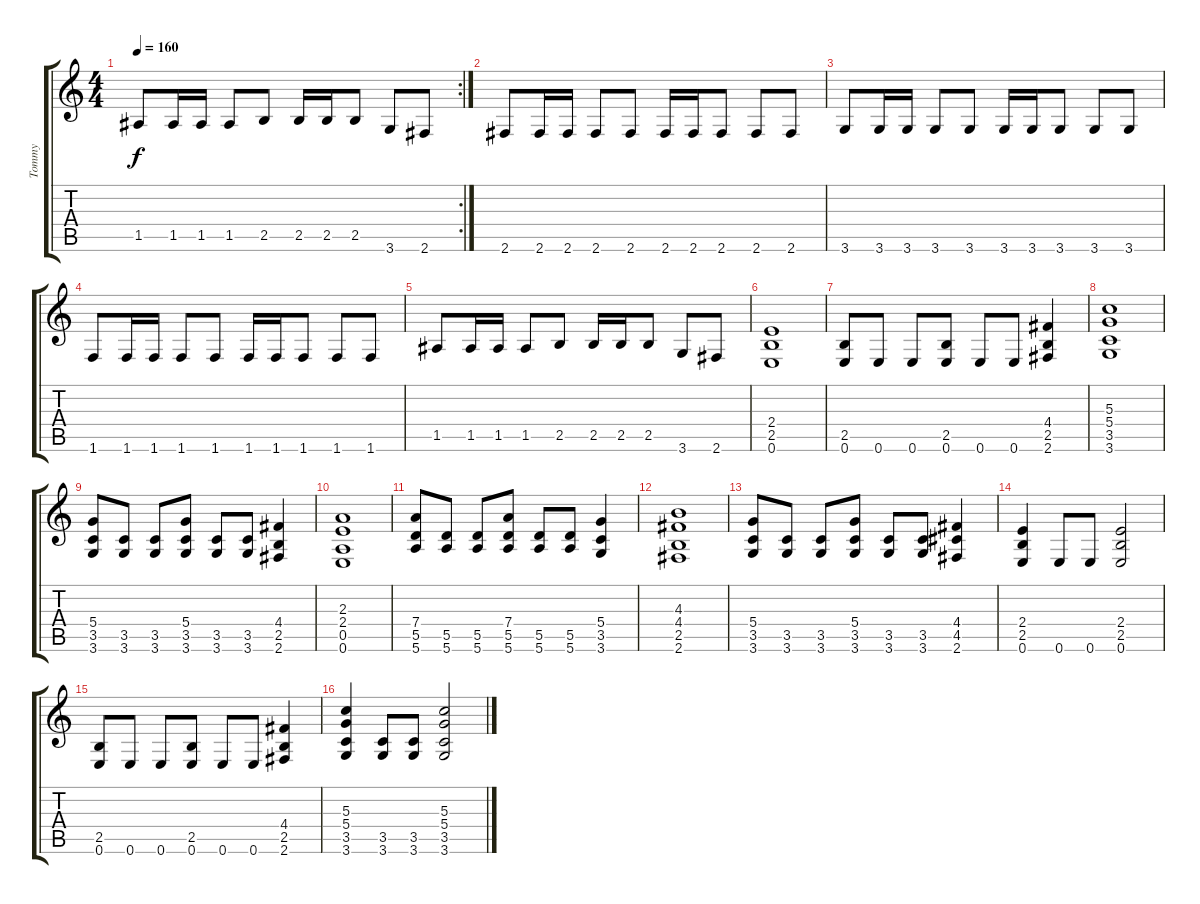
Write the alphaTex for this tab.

\track ("Tommy" "Tommy") {instrument distortionguitar}
\staff {score tabs}
\tuning (E4 B3 G3 D3 A2 E2) {hide}
\rc 2
\ts (4 4)
\tempo 160
\clef g2
\ks c
1.5.8{dy f} 1.5.16 1.5.16 1.5.8 2.5.8 2.5.16 2.5.16 2.5.8 3.6.8 2.6.8 |
2.6.8 2.6.16 2.6.16 2.6.8 2.6.8 2.6.16 2.6.16 2.6.8 2.6.8 2.6.8 |
3.6.8 3.6.16 3.6.16 3.6.8 3.6.8 3.6.16 3.6.16 3.6.8 3.6.8 3.6.8 |
1.6.8 1.6.16 1.6.16 1.6.8 1.6.8 1.6.16 1.6.16 1.6.8 1.6.8 1.6.8 |
1.5.8 1.5.16 1.5.16 1.5.8 2.5.8 2.5.16 2.5.16 2.5.8 3.6.8 2.6.8 |
(2.4 2.5 0.6).1 |
(2.5 0.6).8 0.6.8 0.6.8 (2.5 0.6).8 0.6.8 0.6.8 (4.4 2.5 2.6).4 |
(5.3 5.4 3.5 3.6).1 |
(5.4 3.5 3.6).8 (3.5 3.6).8 (3.5 3.6).8 (5.4 3.5 3.6).8 (3.5 3.6).8 (3.5 3.6).8 (4.4 2.5 2.6).4 |
(2.3 2.4 0.5 0.6).1 |
(7.4 5.5 5.6).8 (5.5 5.6).8 (5.5 5.6).8 (7.4 5.5 5.6).8 (5.5 5.6).8 (5.5 5.6).8 (5.4 3.5 3.6).4 |
(4.3 4.4 2.5 2.6).1 |
(5.4 3.5 3.6).8 (3.5 3.6).8 (3.5 3.6).8 (5.4 3.5 3.6).8 (3.5 3.6).8 (3.5 3.6).8 (4.4 4.5 2.6).4 |
(2.4 2.5 0.6).4 0.6.8 0.6.8 (2.4 2.5 0.6).2 |
(2.5 0.6).8 0.6.8 0.6.8 (2.5 0.6).8 0.6.8 0.6.8 (4.4 2.5 2.6).4 |
(5.3 5.4 3.5 3.6).4 (3.5 3.6).8 (3.5 3.6).8 (5.3 5.4 3.5 3.6).2
